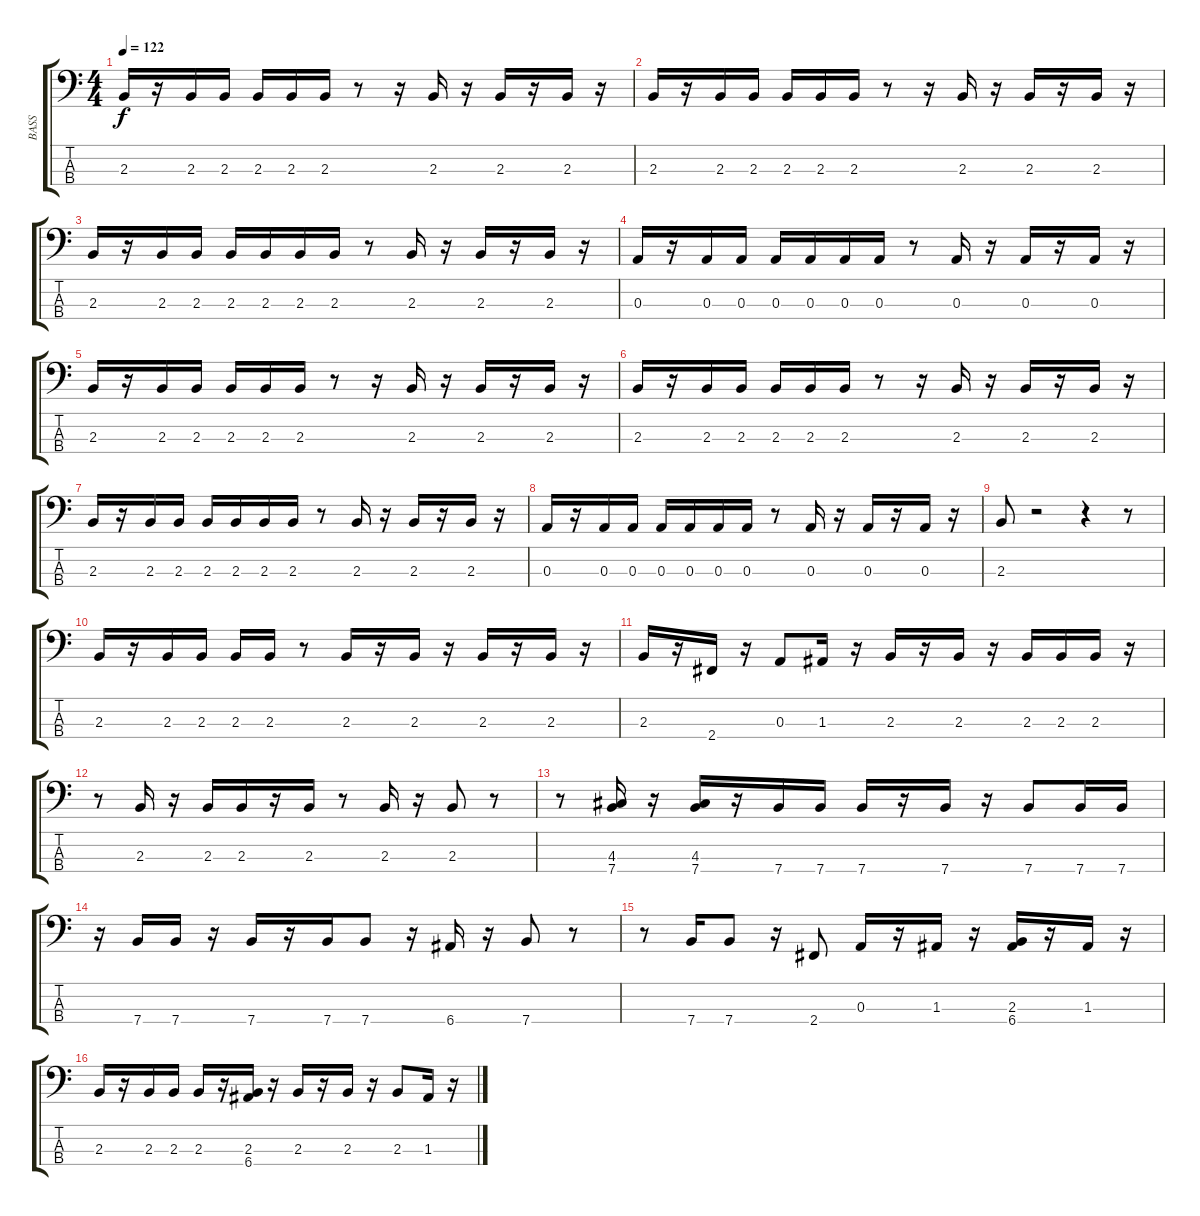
\track ("BASS" "BASS") {instrument electricbassfinger}
\staff {score tabs}
\tuning (G2 D2 A1 E1) {hide}
\ts (4 4)
\tempo 122
\clef f4
\ks c
2.3.16{dy f} r.16 2.3.16 2.3.16 2.3.16 2.3.16 2.3.16 r.8 r.16 2.3.16 r.16 2.3.16 r.16 2.3.16 r.16 |
2.3.16 r.16 2.3.16 2.3.16 2.3.16 2.3.16 2.3.16 r.8 r.16 2.3.16 r.16 2.3.16 r.16 2.3.16 r.16 |
2.3.16 r.16 2.3.16 2.3.16 2.3.16 2.3.16 2.3.16 2.3.16 r.8 2.3.16 r.16 2.3.16 r.16 2.3.16 r.16 |
0.3.16 r.16 0.3.16 0.3.16 0.3.16 0.3.16 0.3.16 0.3.16 r.8 0.3.16 r.16 0.3.16 r.16 0.3.16 r.16 |
2.3.16 r.16 2.3.16 2.3.16 2.3.16 2.3.16 2.3.16 r.8 r.16 2.3.16 r.16 2.3.16 r.16 2.3.16 r.16 |
2.3.16 r.16 2.3.16 2.3.16 2.3.16 2.3.16 2.3.16 r.8 r.16 2.3.16 r.16 2.3.16 r.16 2.3.16 r.16 |
2.3.16 r.16 2.3.16 2.3.16 2.3.16 2.3.16 2.3.16 2.3.16 r.8 2.3.16 r.16 2.3.16 r.16 2.3.16 r.16 |
0.3.16 r.16 0.3.16 0.3.16 0.3.16 0.3.16 0.3.16 0.3.16 r.8 0.3.16 r.16 0.3.16 r.16 0.3.16 r.16 |
2.3.8 r.2 r.4 r.8 |
2.3.16 r.16 2.3.16 2.3.16 2.3.16 2.3.16 r.8 2.3.16 r.16 2.3.16 r.16 2.3.16 r.16 2.3.16 r.16 |
2.3.16 r.16 2.4.16 r.16 0.3.8 1.3.16 r.16 2.3.16 r.16 2.3.16 r.16 2.3.16 2.3.16 2.3.16 r.16 |
r.8 2.3.16 r.16 2.3.16 2.3.16 r.16 2.3.16 r.8 2.3.16 r.16 2.3.8 r.8 |
r.8 (4.3 7.4).16 r.16 (4.3 7.4).16 r.16 7.4.16 7.4.16 7.4.16 r.16 7.4.16 r.16 7.4.8 7.4.16 7.4.16 |
r.16 7.4.16 7.4.16 r.16 7.4.16 r.16 7.4.16 7.4.8 r.16 6.4.16 r.16 7.4.8 r.8 |
r.8 7.4.16 7.4.8 r.16 2.4.8 0.3.16 r.16 1.3.16 r.16 (2.3 6.4).16 r.16 1.3.16 r.16 |
2.3.16 r.16 2.3.16 2.3.16 2.3.16 r.16 (2.3 6.4).16 r.16 2.3.16 r.16 2.3.16 r.16 2.3.8 1.3.16 r.16
